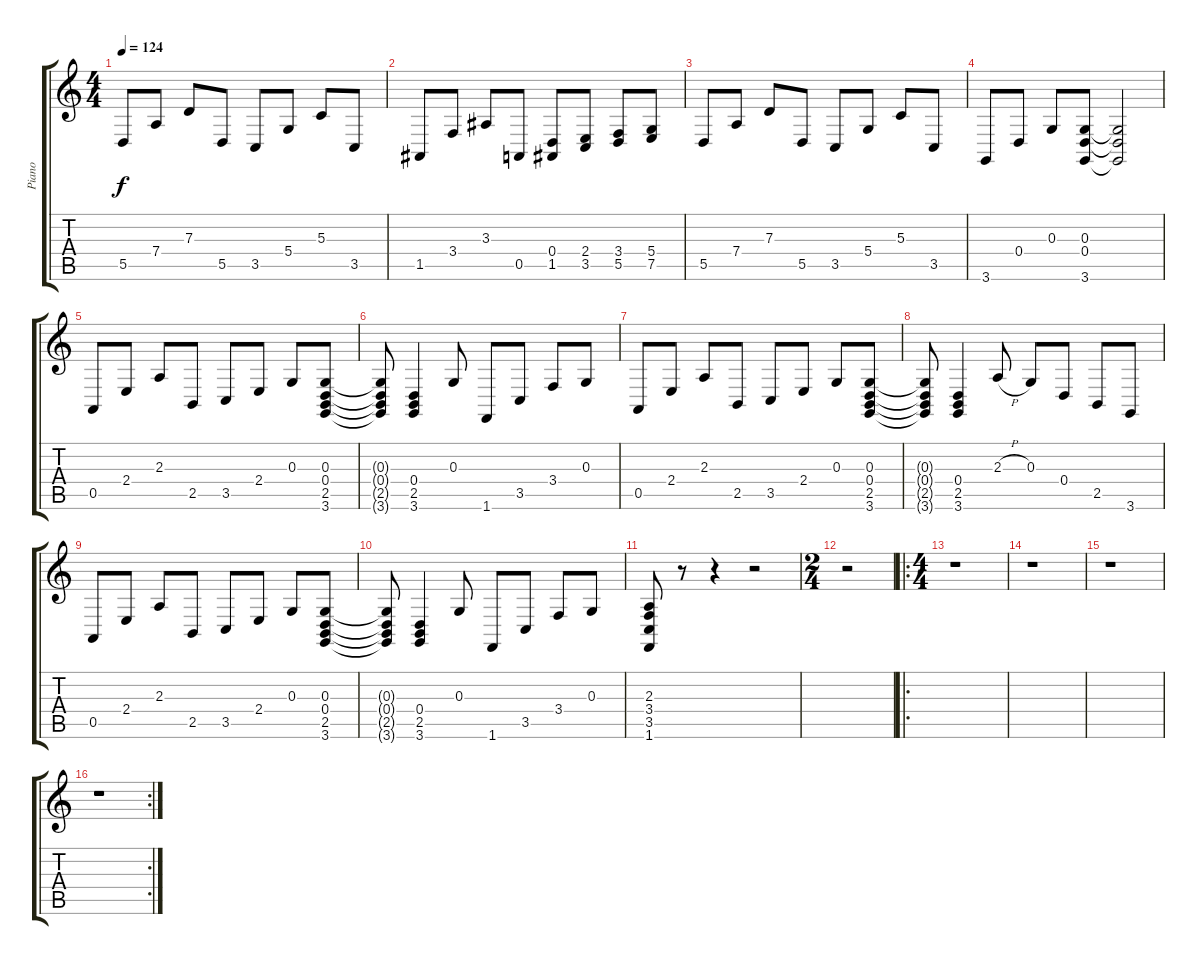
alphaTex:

\track ("Piano" "Piano") {instrument acousticgrandpiano}
\staff {score tabs}
\tuning (E4 B3 G3 D3 A2 E2) {hide}
\ts (4 4)
\tempo 124
\clef g2
\ks c
5.5.8{dy f} 7.4.8 7.3.8 5.5.8 3.5.8 5.4.8 5.3.8 3.5.8 |
1.5.8 3.4.8 3.3.8 0.5.8 (0.4 1.5).8 (2.4 3.5).8 (3.4 5.5).8 (5.4 7.5).8 |
5.5.8 7.4.8 7.3.8 5.5.8 3.5.8 5.4.8 5.3.8 3.5.8 |
3.6.8 0.4.8 0.3.8 (0.3 0.4 3.6).8 (0.3{t} 0.4{t} 3.6{t}).2 |
0.5.8 2.4.8 2.3.8 2.5.8 3.5.8 2.4.8 0.3.8 (0.3 0.4 2.5 3.6).8 |
(0.3{t} 0.4{t} 2.5{t} 3.6{t}).8 (0.4 2.5 3.6).4 0.3.8 1.6.8 3.5.8 3.4.8 0.3.8 |
0.5.8 2.4.8 2.3.8 2.5.8 3.5.8 2.4.8 0.3.8 (0.3 0.4 2.5 3.6).8 |
(0.3{t} 0.4{t} 2.5{t} 3.6{t}).8 (0.4 2.5 3.6).4 2.3{h}.8 0.3.8 0.4.8 2.5.8 3.6.8 |
0.5.8 2.4.8 2.3.8 2.5.8 3.5.8 2.4.8 0.3.8 (0.3 0.4 2.5 3.6).8 |
(0.3{t} 0.4{t} 2.5{t} 3.6{t}).8 (0.4 2.5 3.6).4 0.3.8 1.6.8 3.5.8 3.4.8 0.3.8 |
(2.3 3.4 3.5 1.6).8 r.8 r.4 r.2 |
\ts (2 4)
r.2 |
\ro
\ts (4 4)
r.1 |
r.1 |
r.1 |
\rc 2
r.1
